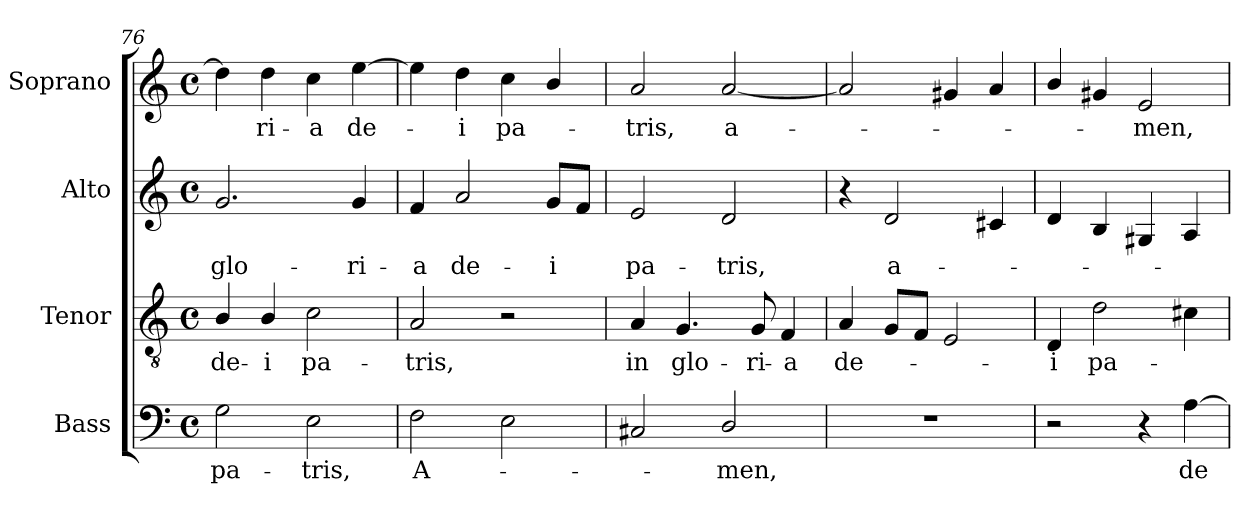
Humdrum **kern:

**kern	**text	**kern	**text	**kern	**text	**kern	**text
*part4	*part4	*part3	*part3	*part2	*part2	*part1	*part1
*staff4	*staff4	*staff3	*staff3	*staff2	*staff2	*staff1	*staff1
*I"Bass	*	*I"Tenor	*	*I"Alto	*	*I"Soprano	*
*I'B.	*	*I'T.	*	*I'A.	*	*I'S.	*
*clefF4	*	*clefGv2	*	*clefG2	*	*clefG2	*
*	*	*ITrd7c12	*	*	*	*	*
*k[]	*	*k[]	*	*k[]	*	*k[]	*
*C:	*	*C:	*	*C:	*	*C:	*
*M4/4	*	*M4/4	*	*M4/4	*	*M4/4	*
*met(c)	*	*met(c)	*	*met(c)	*	*met(c)	*
=76	=76	=76	=76	=76	=76	=76	=76
!	!LO:LY:b:color=#000000	!	!	!	!	!	!
!	!	!	!LO:LY:b:color=#000000	!	!	!	!
!	!	!	!	!	!LO:LY:b:color=#000000	!	!
2Gi\	pa-	4BBi/	de-	2.gi/	glo-	4ddi\]	.
!	!	!	!LO:LY:b:color=#000000	!	!	!	!
!	!	!	!	!	!	!	!LO:LY:b:color=#000000
.	.	4BBi/	-i	.	.	4ddi\	-ri-
!	!LO:LY:b:color=#000000	!	!	!	!	!	!
!	!	!	!LO:LY:b:color=#000000	!	!	!	!
!	!	!	!	!	!	!	!LO:LY:b:color=#000000
2Ei\	-tris,	2Ci\	pa-	.	.	4cci\	-a
!	!	!	!	!	!LO:LY:b:color=#000000	!	!
!	!	!	!	!	!	!	!LO:LY:b:color=#000000
.	.	.	.	4gi/	-ri-	[4eei\	de-
=77	=77	=77	=77	=77	=77	=77	=77
!	!LO:LY:b:color=#000000	!	!	!	!	!	!
!	!	!	!LO:LY:b:color=#000000	!	!	!	!
!	!	!	!	!	!LO:LY:b:color=#000000	!	!
2Fi\	A-	2AAi/	-tris,	4fi/	-a	4eei\]	.
!	!	!	!	!	!LO:LY:b:color=#000000	!	!
!	!	!	!	!	!	!	!LO:LY:b:color=#000000
.	.	.	.	2ai/	de-	4ddi\	-i
!	!	!	!	!	!	!	!LO:LY:b:color=#000000
2Ei\	.	2r	.	.	.	4cci\	pa-
!	!	!	!	!	!LO:LY:b:color=#000000	!	!
.	.	.	.	8gi/L	-i	4bi/	.
.	.	.	.	8fi/J	.	.	.
=78	=78	=78	=78	=78	=78	=78	=78
!	!	!	!LO:LY:b:color=#000000	!	!	!	!
!	!	!	!	!	!LO:LY:b:color=#000000	!	!
!	!	!	!	!	!	!	!LO:LY:b:color=#000000
2C#Xi/	.	4AAi/	in	2ei/	pa-	2ai/	-tris,
!	!	!	!LO:LY:b:color=#000000	!	!	!	!
.	.	4.GGi/	glo-	.	.	.	.
!	!LO:LY:b:color=#000000	!	!	!	!	!	!
!	!	!	!	!	!LO:LY:b:color=#000000	!	!
!	!	!	!	!	!	!	!LO:LY:b:color=#000000
2Di/	-men,	.	.	2di/	-tris,	[2ai/	a-
!	!	!	!LO:LY:b:color=#000000	!	!	!	!
.	.	8GGi/	-ri-	.	.	.	.
!	!	!	!LO:LY:b:color=#000000	!	!	!	!
.	.	4FFi/	-a	.	.	.	.
=79	=79	=79	=79	=79	=79	=79	=79
!	!	!	!LO:LY:b:color=#000000	!	!	!	!
1r	.	4AAi/	de-	4r	.	2ai/]	.
!	!	!	!	!	!LO:LY:b:color=#000000	!	!
.	.	8GGi/L	.	2di/	a-	.	.
.	.	8FFi/J	.	.	.	.	.
.	.	2EEi/	.	.	.	4g#Xi/	.
.	.	.	.	4c#Xi/	.	4ai/	.
=80	=80	=80	=80	=80	=80	=80	=80
!	!	!	!LO:LY:b:color=#000000	!	!	!	!
2r	.	4DDi/	-i	4di/	.	4bi/	.
!	!	!	!LO:LY:b:color=#000000	!	!	!	!
.	.	2Di\	pa-	4Bi/	.	4g#i/	.
!	!	!	!	!	!	!	!LO:LY:b:color=#000000
4r	.	.	.	4G#Xi/	.	2ei/	-men,
!	!LO:LY:b:color=#000000	!	!	!	!	!	!
[4Ai\	de-	4C#Xi\	.	4Ai/	.	.	.
=	=	=	=	=	=	=	=
*-	*-	*-	*-	*-	*-	*-	*-
